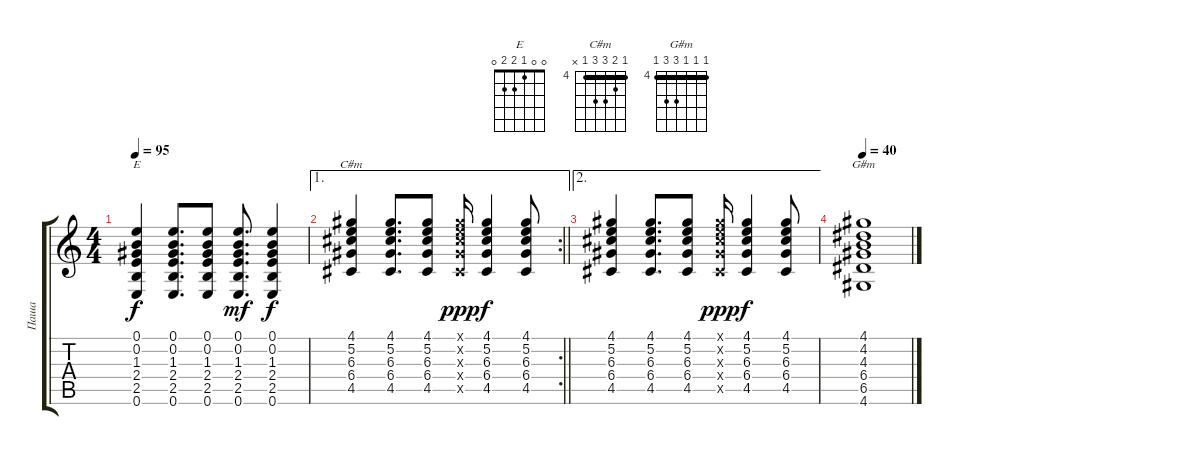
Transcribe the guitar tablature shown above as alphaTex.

\track ("Паша" "Паша") {instrument acousticguitarnylon}
\staff {score tabs}
\tuning (E4 B3 G3 D3 A2 E2) {hide}
\chord ("E" 0 0 1 2 2 0)
\chord ("C#m" 4 5 6 6 4 x) {firstfret 4 barre 4}
\chord ("G#m" 4 4 4 6 6 4) {firstfret 4 barre 4}
\ts (4 4)
\tempo 95
\clef g2
\ks c
(0.1 0.2 1.3 2.4 2.5 0.6).4{ch "E" dy f} (0.1 0.2 1.3 2.4 2.5 0.6).8{d} (0.1 0.2 1.3 2.4 2.5 0.6).8 (0.1 0.2 1.3 2.4 2.5 0.6).8{d dy mf} (0.1 0.2 1.3 2.4 2.5 0.6).4{dy f} |
\ae 1
\rc 2
\barLineRight lightlight
(4.1 5.2 6.3 6.4 4.5).4{ch "C#m"} (4.1 5.2 6.3 6.4 4.5).8{d} (4.1 5.2 6.3 6.4 4.5).8 (4.1{x} 5.2{x} 6.3{x} 6.4{x} 4.5{x}).16{dy ppp} (4.1 5.2 6.3 6.4 4.5).4{dy f} (4.1 5.2 6.3 6.4 4.5).8 |
\ae 2
(4.1 5.2 6.3 6.4 4.5).4 (4.1 5.2 6.3 6.4 4.5).8{d} (4.1 5.2 6.3 6.4 4.5).8 (4.1{x} 5.2{x} 6.3{x} 6.4{x} 4.5{x}).16{dy ppp} (4.1 5.2 6.3 6.4 4.5).4{dy f} (4.1 5.2 6.3 6.4 4.5).8 |
\tempo 50
\tempo 40
(4.1 4.2 4.3 6.4 6.5 4.6).1{ch "G#m" volume 8}
